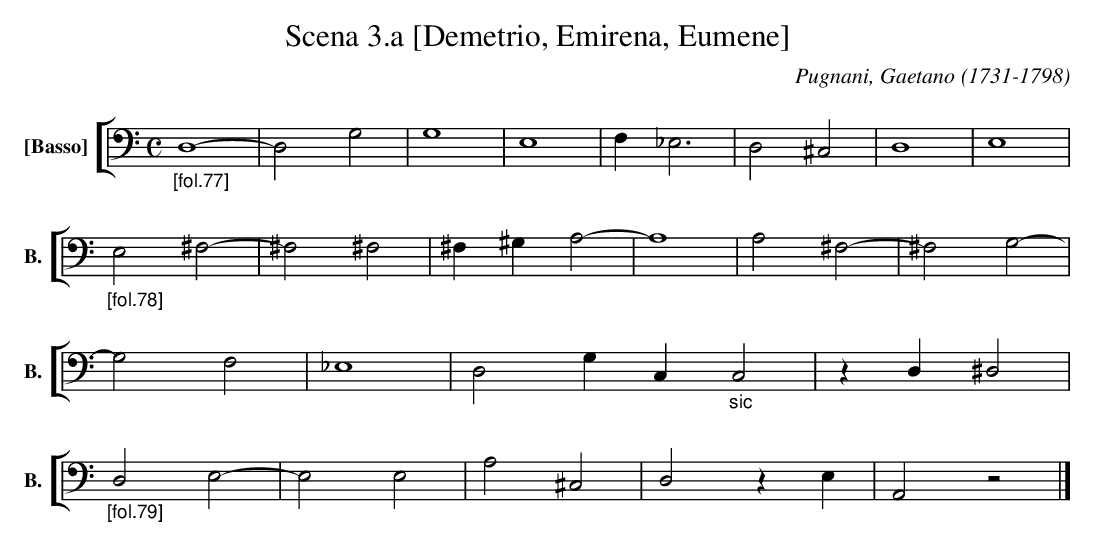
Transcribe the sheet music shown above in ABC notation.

X:1
T:Scena 3.a [Demetrio, Emirena, Eumene]
C:Pugnani, Gaetano (1731-1798)
M:C
L:1/4
K:C
V: 14 clef=bass name="[Basso]" sname="B."
%%staves [ 14 ]
"_[fol.77]" D,4-|D,2 G,2 | G,4 | E,4 | F, _E,3 | D,2 ^C,2 | D,4 | E,4 | \
"_[fol.78]" E,2 ^F,2 -| ^F,2 ^F,2 | ^F, ^G, A,2 -| A,4 | A,2 ^F,2-| ^F,2 G,2- | G,2 F,2 | _E,4 | D,2 \
    G,C, "_sic"C,2 | zD, ^D,2 | \
"_[fol.79]"  D,2 E,2- | E,2 E,2 | A,2 ^C,2 | D,2 z E, | A,,2z2 |] \
